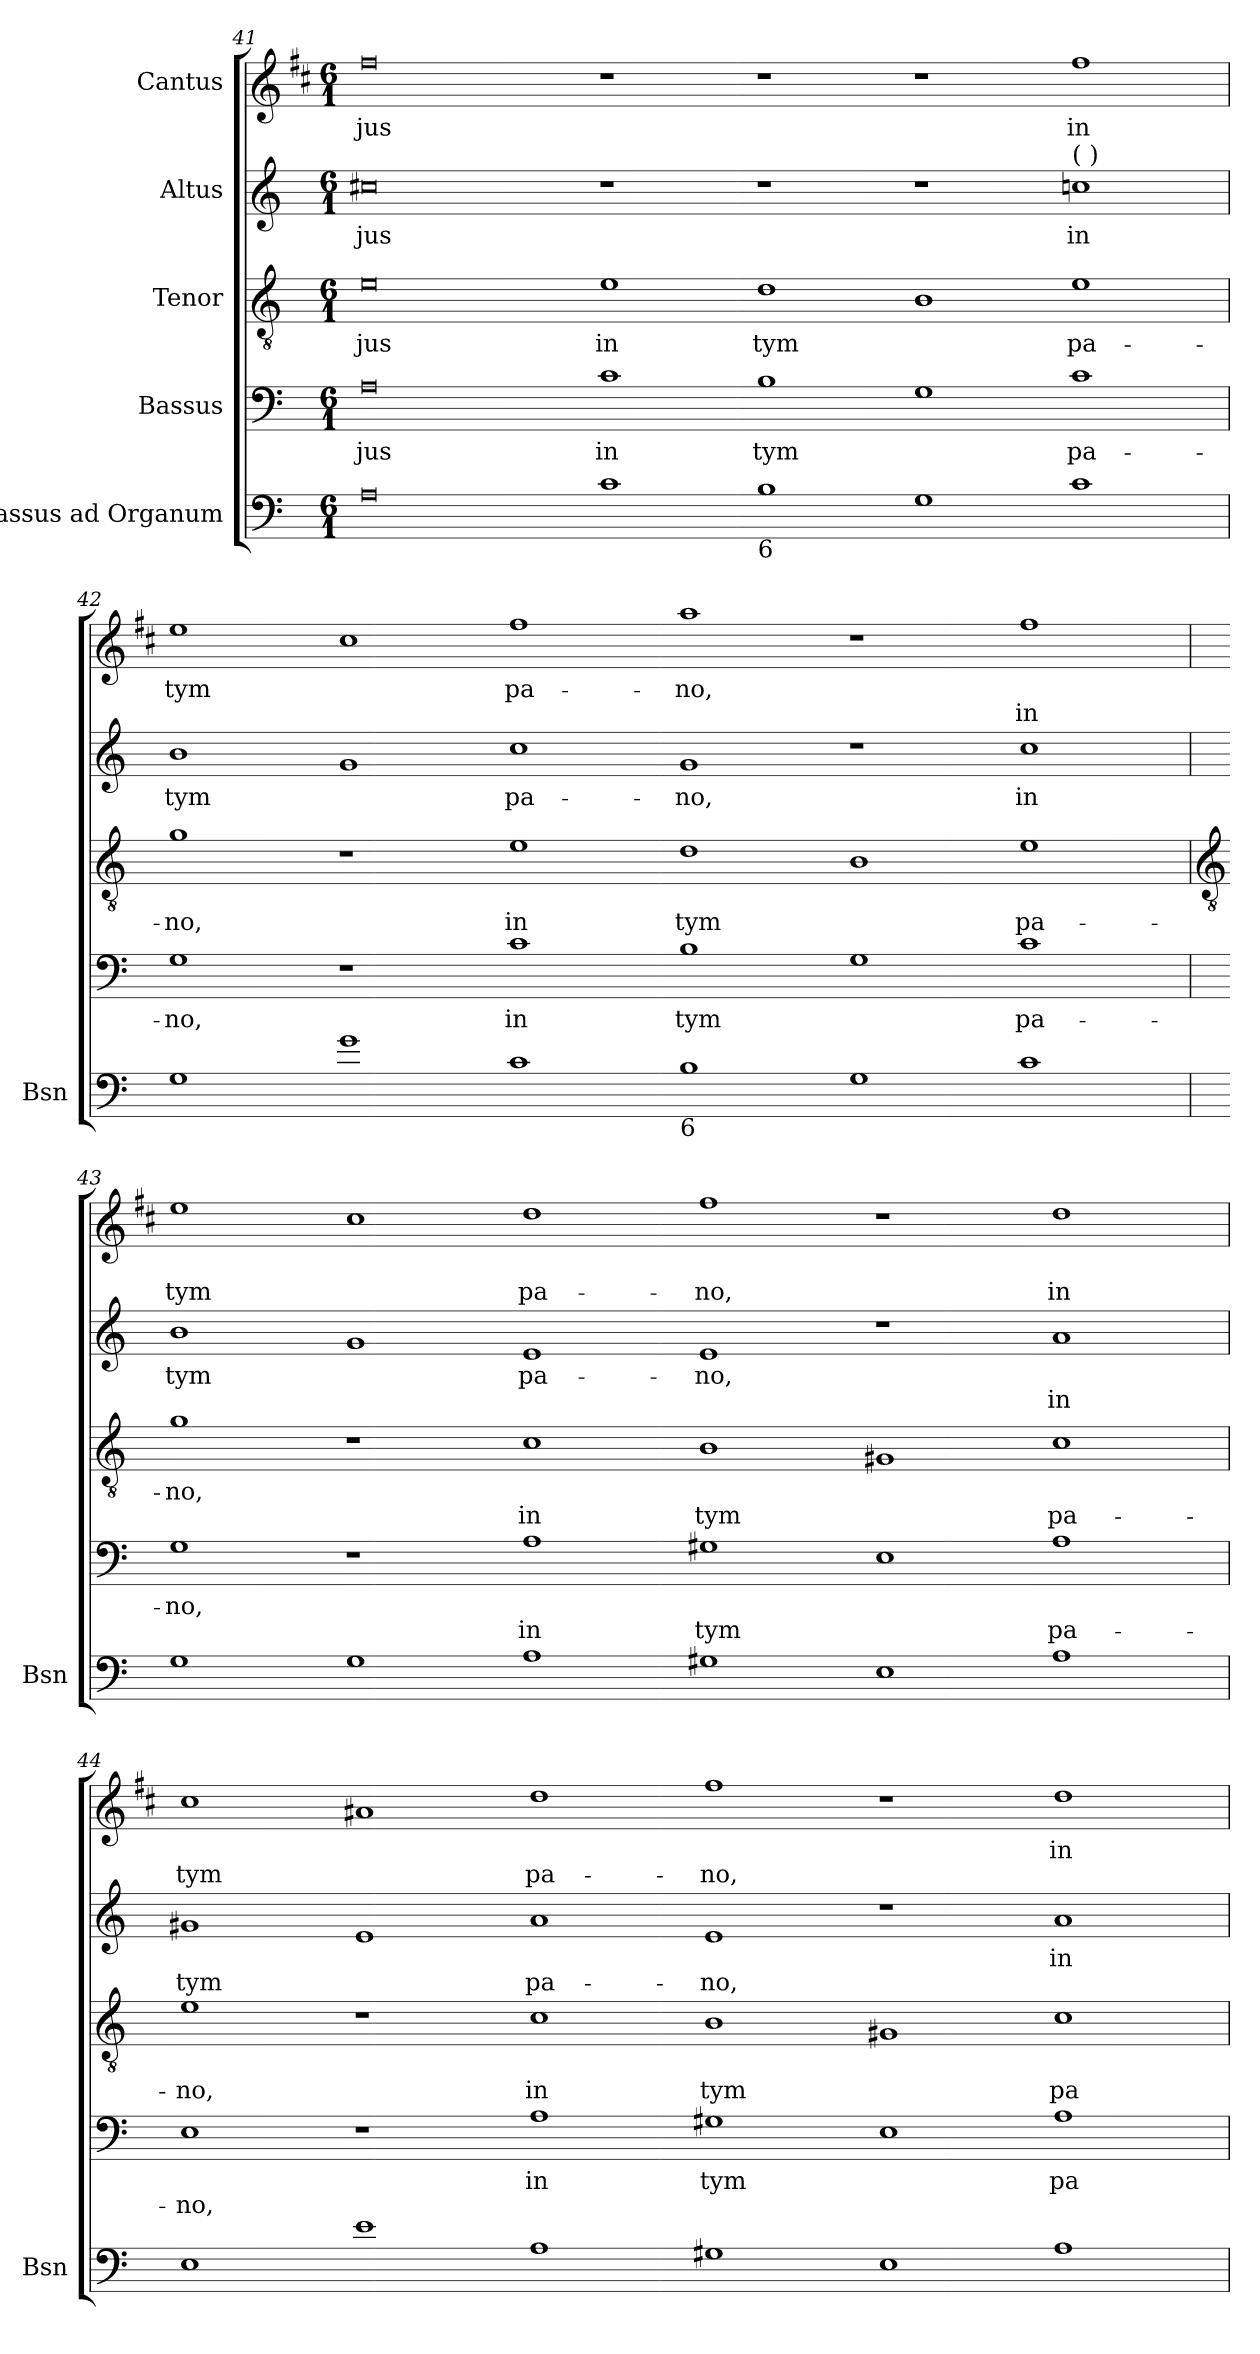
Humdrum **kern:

**kern	**kern	**text	**text	**kern	**text	**text	**kern	**text	**text	**kern	**text	**text
*part5	*part4	*part4	*part4	*part3	*part3	*part3	*part2	*part2	*part2	*part1	*part1	*part1
*staff5	*staff4	*staff4	*staff4	*staff3	*staff3	*staff3	*staff2	*staff2	*staff2	*staff1	*staff1	*staff1
*I"Bassus ad Organum	*I"Bassus	*	*	*I"Tenor	*	*	*I"Altus	*	*	*I"Cantus	*	*
*I'Bsn	*	*	*	*	*	*	*	*	*	*	*	*
*clefF4	*clefF4	*	*	*clefGv2	*	*	*clefG2	*	*	*clefG2	*	*
*	*	*	*	*	*	*	*	*	*	*ITrd1c2	*	*
*k[]	*k[]	*	*	*k[]	*	*	*k[]	*	*	*k[]	*	*
*C:	*C:	*	*	*C:	*	*	*C:	*	*	*C:	*	*
*M6/1	*M6/1	*	*	*M6/1	*	*	*M6/1	*	*	*M6/1	*	*
=41	=41	=41	=41	=41	=41	=41	=41	=41	=41	=41	=41	=41
!	!	!LO:LY:b	!	!	!LO:LY:b	!	!	!LO:LY:b	!	!	!LO:LY:b	!
0A	0A	-jus	.	0e	-jus	.	0cc#X	-jus	.	0ee	-jus	.
!	!	!LO:LY:b	!	!	!LO:LY:b	!	!	!	!	!	!	!
1c	1c	in	.	1e	in	.	1r	.	.	1r	.	.
!LO:TX:b:t=6	!	!	!	!	!	!	!	!	!	!	!	!
!	!	!LO:LY:b	!	!	!LO:LY:b	!	!	!	!	!	!	!
1B	1B	tym	.	1d	tym	.	1r	.	.	1r	.	.
!	!	!LO:LY:b	!	!	!LO:LY:b	!	!	!	!	!	!	!
1G	1G	-	.	1B	-	.	1r	.	.	1r	.	.
!	!	!	!	!	!	!	!LO:TX:a:t=(  )	!	!	!	!	!
!	!	!LO:LY:b	!	!	!LO:LY:b	!	!	!LO:LY:b	!	!	!LO:LY:b	!
1c	1c	pa-	.	1e	pa-	.	1cc	in	.	1ee	in	.
=42	=42	=42	=42	=42	=42	=42	=42	=42	=42	=42	=42	=42
!	!	!LO:LY:b	!	!	!LO:LY:b	!	!	!LO:LY:b	!	!	!LO:LY:b	!
1G	1G	-no,	.	1g	-no,	.	1b	tym	.	1dd	tym	.
!	!	!	!	!	!	!	!	!LO:LY:b	!	!	!LO:LY:b	!
1g	1r	.	.	1r	.	.	1g	-	.	1b	-	.
!	!	!LO:LY:b	!	!	!LO:LY:b	!	!	!LO:LY:b	!	!	!LO:LY:b	!
1c	1c	in	.	1e	in	.	1cc	pa-	.	1ee	pa-	.
!LO:TX:b:t=6	!	!	!	!	!	!	!	!	!	!	!	!
!	!	!LO:LY:b	!	!	!LO:LY:b	!	!	!LO:LY:b	!	!	!LO:LY:b	!
1B	1B	tym	.	1d	tym	.	1g	-no,	.	1gg	-no,	.
!	!	!LO:LY:b	!	!	!LO:LY:b	!	!	!	!	!	!	!
1G	1G	-	.	1B	-	.	1r	.	.	1r	.	.
!	!	!LO:LY:b	!	!	!LO:LY:b	!	!	!LO:LY:b	!	!	!	!LO:LY:b
1c	1c	pa-	.	1e	pa-	.	1cc	in	.	1ee	.	in
!!LO:LB:g=z
=43	=43	=43	=43	=43	=43	=43	=43	=43	=43	=43	=43	=43
*	*	*	*	*clefGv2	*	*	*	*	*	*	*	*
!	!	!LO:LY:b	!	!	!LO:LY:b	!	!	!LO:LY:b	!	!	!	!LO:LY:b
1G	1G	-no,	.	1g	-no,	.	1b	tym	.	1dd	.	tym
!	!	!	!	!	!	!	!	!LO:LY:b	!	!	!	!LO:LY:b
1G	1r	.	.	1r	.	.	1g	-	.	1b	.	-
!	!	!	!LO:LY:b	!	!	!LO:LY:b	!	!LO:LY:b	!	!	!	!LO:LY:b
1A	1A	.	in	1c	.	in	1e	pa-	.	1cc	.	pa-
!	!	!	!LO:LY:b	!	!	!LO:LY:b	!	!LO:LY:b	!	!	!	!LO:LY:b
1G#X	1G#X	.	tym	1B	.	tym	1e	-no,	.	1ee	.	-no,
!	!	!	!LO:LY:b	!	!	!LO:LY:b	!	!	!	!	!	!
1E	1E	.	-	1G#X	.	-	1r	.	.	1r	.	.
!	!	!	!LO:LY:b	!	!	!LO:LY:b	!	!	!LO:LY:b	!	!	!LO:LY:b
1A	1A	.	pa-	1c	.	pa-	1a	.	in	1cc	.	in
=44	=44	=44	=44	=44	=44	=44	=44	=44	=44	=44	=44	=44
!	!	!	!LO:LY:b	!	!	!LO:LY:b	!	!	!LO:LY:b	!	!	!LO:LY:b
1E	1E	.	-no,	1e	.	-no,	1g#X	.	tym	1b	.	tym
!	!	!	!	!	!	!	!	!	!LO:LY:b	!	!	!LO:LY:b
1e	1r	.	.	1r	.	.	1e	.	-	1g#X	.	-
!	!	!LO:LY:b	!	!	!	!LO:LY:b	!	!	!LO:LY:b	!	!	!LO:LY:b
1A	1A	in	.	1c	.	in	1a	.	pa-	1cc	.	pa-
!	!	!LO:LY:b	!	!	!	!LO:LY:b	!	!	!LO:LY:b	!	!	!LO:LY:b
1G#X	1G#X	tym	.	1B	.	tym	1e	.	-no,	1ee	.	-no,
!	!	!LO:LY:b	!	!	!	!LO:LY:b	!	!	!	!	!	!
1E	1E	-	.	1G#X	.	-	1r	.	.	1r	.	.
!	!	!LO:LY:b	!	!	!	!LO:LY:b	!	!LO:LY:b	!	!	!LO:LY:b	!
1A	1A	pa-	.	1c	.	pa-	1a	in	.	1cc	in	.
=	=	=	=	=	=	=	=	=	=	=	=	=
*-	*-	*-	*-	*-	*-	*-	*-	*-	*-	*-	*-	*-
